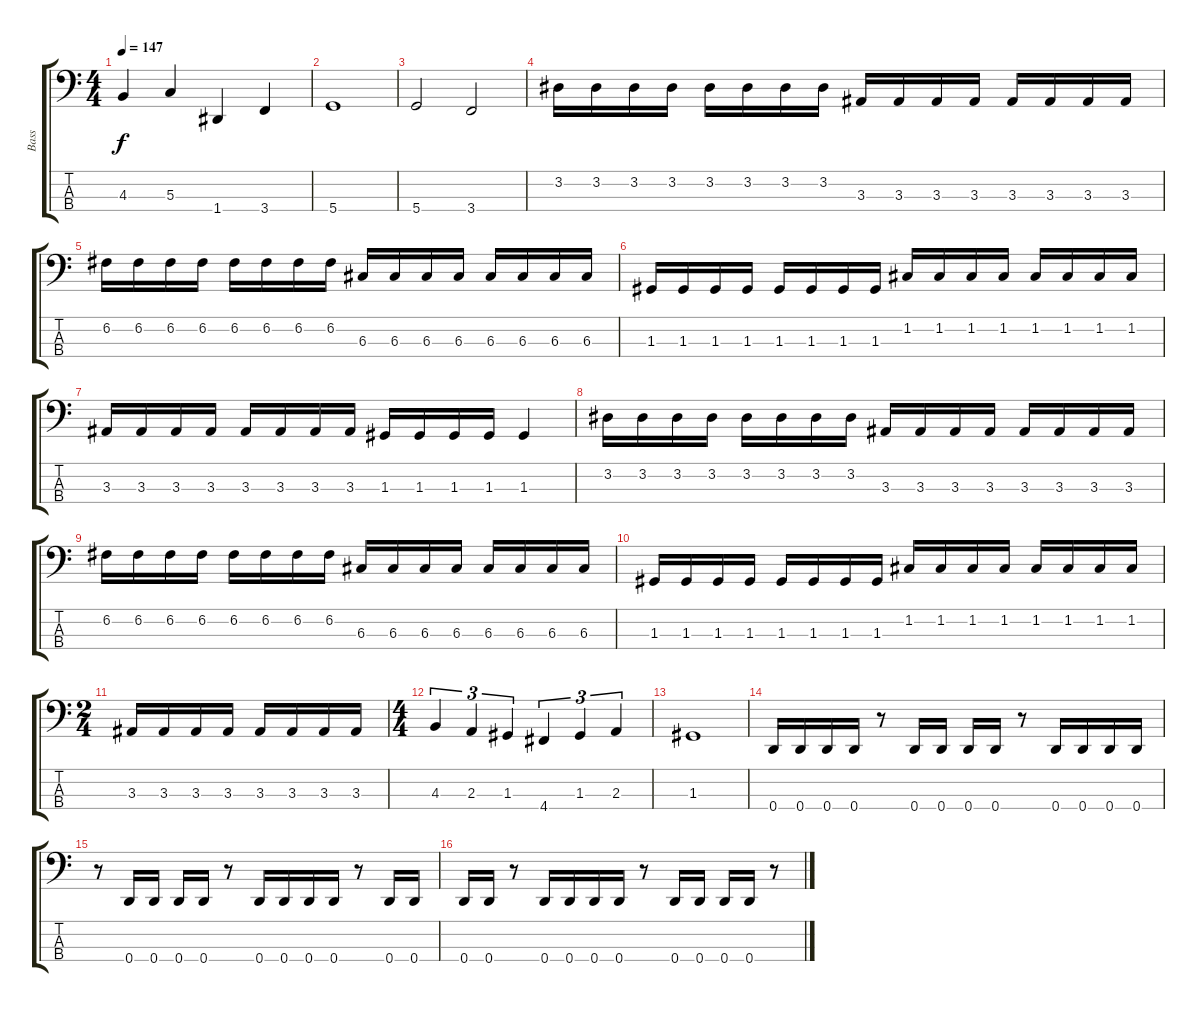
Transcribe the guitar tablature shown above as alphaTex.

\track ("Bass" "Bass") {instrument electricbassfinger}
\staff {score tabs}
\tuning (F2 C2 G1 D1) {hide}
\ts (4 4)
\tempo 147
\clef f4
\ks c
4.3.4{dy f} 5.3.4 1.4.4 3.4.4 |
5.4.1 |
5.4.2 3.4.2 |
3.2.16 3.2.16 3.2.16 3.2.16 3.2.16 3.2.16 3.2.16 3.2.16 3.3.16 3.3.16 3.3.16 3.3.16 3.3.16 3.3.16 3.3.16 3.3.16 |
6.2.16 6.2.16 6.2.16 6.2.16 6.2.16 6.2.16 6.2.16 6.2.16 6.3.16 6.3.16 6.3.16 6.3.16 6.3.16 6.3.16 6.3.16 6.3.16 |
1.3.16 1.3.16 1.3.16 1.3.16 1.3.16 1.3.16 1.3.16 1.3.16 1.2.16 1.2.16 1.2.16 1.2.16 1.2.16 1.2.16 1.2.16 1.2.16 |
3.3.16 3.3.16 3.3.16 3.3.16 3.3.16 3.3.16 3.3.16 3.3.16 1.3.16 1.3.16 1.3.16 1.3.16 1.3.4 |
3.2.16 3.2.16 3.2.16 3.2.16 3.2.16 3.2.16 3.2.16 3.2.16 3.3.16 3.3.16 3.3.16 3.3.16 3.3.16 3.3.16 3.3.16 3.3.16 |
6.2.16 6.2.16 6.2.16 6.2.16 6.2.16 6.2.16 6.2.16 6.2.16 6.3.16 6.3.16 6.3.16 6.3.16 6.3.16 6.3.16 6.3.16 6.3.16 |
1.3.16 1.3.16 1.3.16 1.3.16 1.3.16 1.3.16 1.3.16 1.3.16 1.2.16 1.2.16 1.2.16 1.2.16 1.2.16 1.2.16 1.2.16 1.2.16 |
\ts (2 4)
3.3.16 3.3.16 3.3.16 3.3.16 3.3.16 3.3.16 3.3.16 3.3.16 |
\ts (4 4)
4.3.4{tu (3 2)} 2.3.4{tu (3 2)} 1.3.4{tu (3 2)} 4.4.4{tu (3 2)} 1.3.4{tu (3 2)} 2.3.4{tu (3 2)} |
1.3.1 |
0.4.16 0.4.16 0.4.16 0.4.16 r.8 0.4.16 0.4.16 0.4.16 0.4.16 r.8 0.4.16 0.4.16 0.4.16 0.4.16 |
r.8 0.4.16 0.4.16 0.4.16 0.4.16 r.8 0.4.16 0.4.16 0.4.16 0.4.16 r.8 0.4.16 0.4.16 |
0.4.16 0.4.16 r.8 0.4.16 0.4.16 0.4.16 0.4.16 r.8 0.4.16 0.4.16 0.4.16 0.4.16 r.8
